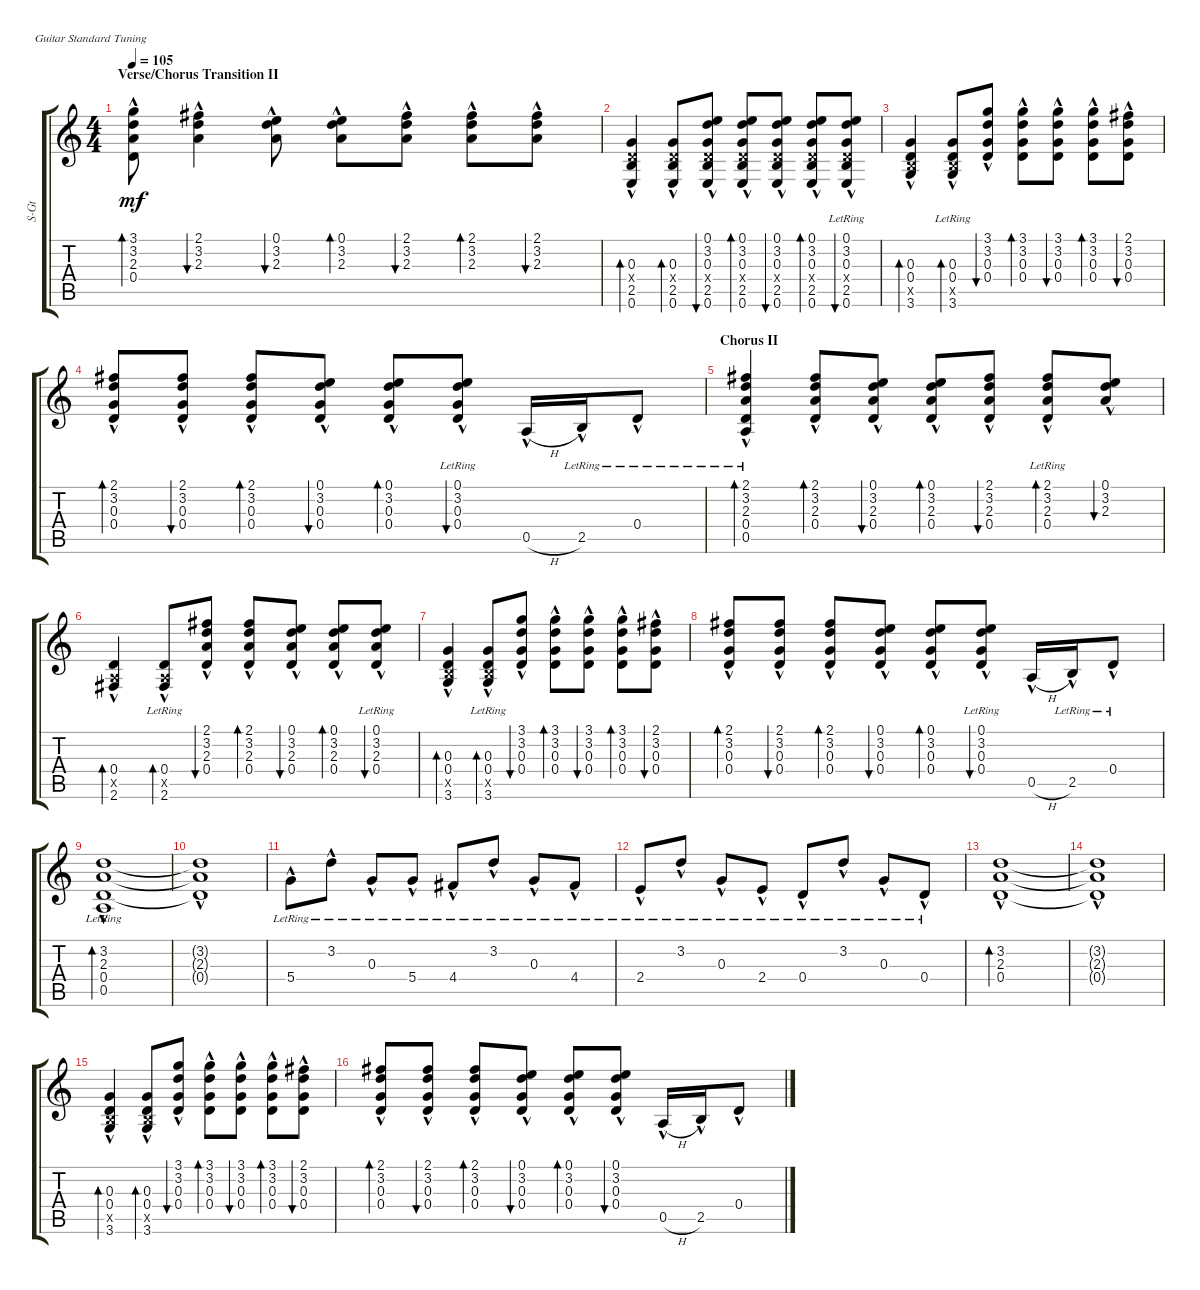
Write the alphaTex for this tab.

\defaultSystemsLayout 4
\otherSystemsTrackNameOrientation horizontal
\chordDiagramsInScore
\track ("Zakk Wylde Acoustic Rhythm" "S-Gt") {instrument acousticguitarsteel}
\staff {score tabs}
\tuning (E4 B3 G3 D3 A2 E2)
\ts (4 4)
\section ("" "Verse/Chorus Transition II")
\tempo 105
\clef g2
\ks c
(0.4{hac} 2.3{hac} 3.2{hac} 3.1{hac}).8{bd 67 dy mf} (2.1{hac} 3.2{hac} 2.3{hac}).4{bu 115} (2.3{hac} 3.2{hac} 0.1{hac}).8{bu 67} (3.2{hac} 2.3{hac} 0.1{hac}).8{bd 66} (2.1{hac} 3.2{hac} 2.3{hac}).8{bu 65} (2.1{hac} 3.2{hac} 2.3{hac}).8{bd 65} (2.1{hac} 3.2{hac} 2.3{hac}).8{bu 65} |
(0.6{hac} 2.5{hac} 0.4{hac x} 0.3{hac}).4{bd 64} (2.5{hac} 0.4{hac x} 0.3{hac} 0.6{hac}).8{bd 63} (2.5{hac} 0.4{hac x} 0.3{hac} 0.6{hac} 3.2{hac} 0.1{hac}).8{bu 65} (0.1{hac} 3.2{hac} 0.3{hac} 2.5{hac} 0.4{hac x} 0.6{hac}).8{bd 62} (0.6{hac} 2.5{hac} 0.3{hac} 3.2{hac} 0.1{hac} 0.4{hac x}).8{bu 65} (0.6{hac} 2.5{hac} 0.3{hac} 3.2{hac} 0.1{hac} 0.4{hac x}).8{bd 61} (0.6{hac} 2.5{hac} 0.3{hac} 3.2{hac lr} 0.1{hac lr} 0.4{hac x}).8{bu 65} |
(3.6{hac} 2.5{hac x} 0.4{hac} 0.3{hac}).4{bd 64} (2.5{hac x} 0.4{hac} 0.3{hac} 3.6{hac lr}).8{bd 63} (0.3{hac} 3.2{hac} 3.1{hac} 0.4{hac}).8{bu 58} (3.1{hac} 3.2{hac} 0.3{hac} 0.4{hac}).8{bd 62} (0.3{hac} 3.2{hac} 3.1{hac} 0.4{hac}).8{bu 65} (0.3{hac} 3.2{hac} 3.1{hac} 0.4{hac}).8{bd 61} (0.3{hac} 3.2{hac} 2.1{hac} 0.4{hac}).8{bu 65} |
(0.3{hac} 3.2{hac} 2.1{hac} 0.4{hac}).8{bd 60} (2.1{hac} 0.3{hac} 3.2{hac} 0.4{hac}).8{bu 58} (2.1{hac} 0.3{hac} 3.2{hac} 0.4{hac}).8{bd 59} (0.1{hac} 3.2{hac} 0.3{hac} 0.4{hac}).8{bu 58} (0.1{hac} 3.2{hac} 0.3{hac} 0.4{hac}).8{bd 58} (0.1{hac lr} 3.2{hac lr} 0.3{hac lr} 0.4{hac lr}).8{bu 58} 0.5{h hac}.16 2.5{hac lr}.16 0.4{hac lr}.8 |
\section ("" "Chorus II")
(0.4{hac} 2.3{hac} 3.2{hac} 2.1{hac} 0.5{lr}).4{bd 56} (0.4{hac} 2.3{hac} 3.2{hac} 2.1{hac}).8{bd 52} (0.1{hac} 3.2{hac} 2.3{hac} 0.4{hac}).8{bu 53} (0.4{hac} 2.3{hac} 3.2{hac} 0.1{hac}).8{bd 51} (2.1{hac} 3.2{hac} 2.3{hac} 0.4{hac}).8{bu 54} (2.1{hac} 3.2{hac} 2.3{hac} 0.4{hac lr}).8{bd 51} (0.1{hac} 3.2{hac} 2.3{hac}).8{bu 55} |
(0.4{hac} 2.6{hac} 0.5{hac x}).4{bd 56} (0.4{hac} 0.5{hac x} 2.6{hac lr}).8{bd 52} (2.1{hac} 3.2{hac} 2.3{hac} 0.4{hac}).8{bu 53} (0.4{hac} 2.3{hac} 3.2{hac} 2.1{hac}).8{bd 51} (0.1{hac} 3.2{hac} 2.3{hac} 0.4{hac}).8{bu 54} (0.1{hac} 3.2{hac} 2.3{hac} 0.4{hac}).8{bd 51} (0.1{hac lr} 3.2{hac lr} 2.3{hac} 0.4{hac}).8{bu 55} |
(3.6{hac} 2.5{hac x} 0.4{hac} 0.3{hac}).4{bd 64} (2.5{hac x} 0.4{hac} 0.3{hac} 3.6{hac lr}).8{bd 63} (0.3{hac} 3.2{hac} 3.1{hac} 0.4{hac}).8{bu 58} (3.1{hac} 3.2{hac} 0.3{hac} 0.4{hac}).8{bd 62} (0.3{hac} 3.2{hac} 3.1{hac} 0.4{hac}).8{bu 65} (0.3{hac} 3.2{hac} 3.1{hac} 0.4{hac}).8{bd 61} (0.3{hac} 3.2{hac} 2.1{hac} 0.4{hac}).8{bu 65} |
(0.3{hac} 3.2{hac} 2.1{hac} 0.4{hac}).8{bd 60} (2.1{hac} 0.3{hac} 3.2{hac} 0.4{hac}).8{bu 58} (2.1{hac} 0.3{hac} 3.2{hac} 0.4{hac}).8{bd 59} (0.1{hac} 3.2{hac} 0.3{hac} 0.4{hac}).8{bu 58} (0.1{hac} 3.2{hac} 0.3{hac} 0.4{hac}).8{bd 58} (0.1{hac lr} 3.2{hac lr} 0.3{hac lr} 0.4{hac lr}).8{bu 58} 0.5{h hac}.16 2.5{hac lr}.16 0.4{hac lr}.8 |
(0.4{hac lr} 2.3{hac lr} 3.2{hac lr} 0.5{lr}).1{bd 51} |
(0.4{hac t} 2.3{hac t} 3.2{hac t}).1 |
5.4{hac lr}.8 3.2{hac lr}.8 0.3{hac lr}.8 5.4{hac lr}.8 4.4{hac lr}.8 3.2{hac lr}.8 0.3{hac lr}.8 4.4{hac lr}.8 |
2.4{hac lr}.8 3.2{hac lr}.8 0.3{hac lr}.8 2.4{hac lr}.8 0.4{hac lr}.8 3.2{hac lr}.8 0.3{hac lr}.8 0.4{hac lr}.8 |
(0.4{hac} 2.3{hac} 3.2{hac}).1{bd 51} |
(0.4{hac t} 2.3{hac t} 3.2{hac t}).1 |
(3.6{hac} 2.5{hac x} 0.4{hac} 0.3{hac}).4{bd 64} (2.5{hac x} 0.4{hac} 0.3{hac} 3.6{hac}).8{bd 63} (0.3{hac} 3.2{hac} 3.1{hac} 0.4{hac}).8{bu 58} (3.1{hac} 3.2{hac} 0.3{hac} 0.4{hac}).8{bd 62} (0.3{hac} 3.2{hac} 3.1{hac} 0.4{hac}).8{bu 65} (0.3{hac} 3.2{hac} 3.1{hac} 0.4{hac}).8{bd 61} (0.3{hac} 3.2{hac} 2.1{hac} 0.4{hac}).8{bu 65} |
(0.3{hac} 3.2{hac} 2.1{hac} 0.4{hac}).8{bd 59} (2.1{hac} 0.3{hac} 3.2{hac} 0.4{hac}).8{bu 58} (2.1{hac} 0.3{hac} 3.2{hac} 0.4{hac}).8{bd 58} (0.1{hac} 3.2{hac} 0.3{hac} 0.4{hac}).8{bu 58} (0.1{hac} 3.2{hac} 0.3{hac} 0.4{hac}).8{bd 58} (0.1{hac} 3.2{hac} 0.3{hac} 0.4{hac}).8{bu 58} 0.5{h hac}.16 2.5{hac}.16 0.4{hac}.8
